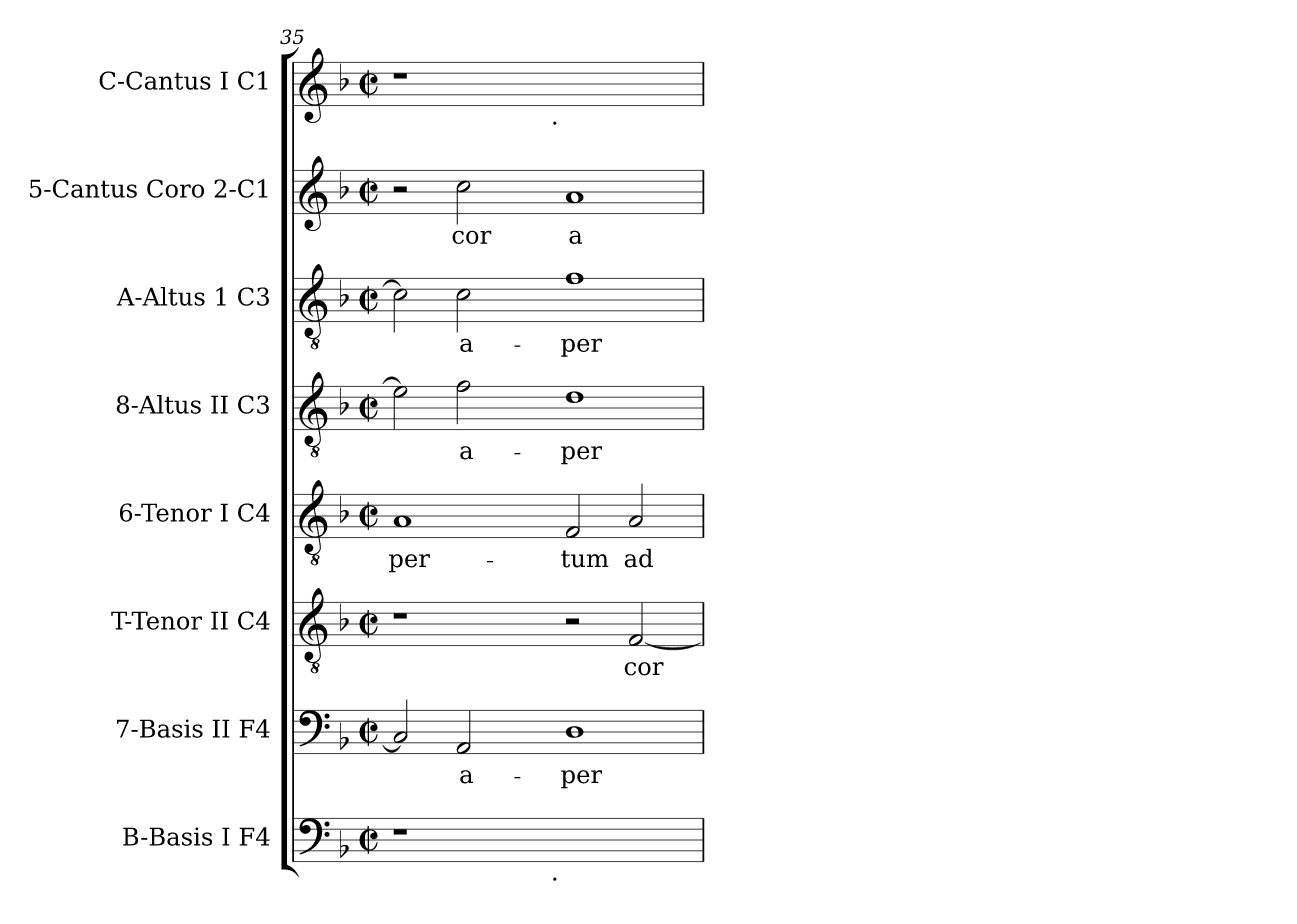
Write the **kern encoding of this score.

**kern	**kern	**text	**kern	**text	**kern	**text	**kern	**text	**kern	**text	**kern	**text	**kern
*part8	*part7	*part7	*part6	*part6	*part5	*part5	*part4	*part4	*part3	*part3	*part2	*part2	*part1
*staff8	*staff7	*staff7	*staff6	*staff6	*staff5	*staff5	*staff4	*staff4	*staff3	*staff3	*staff2	*staff2	*staff1
*I"B-Basis I  F4	*I"7-Basis II  F4	*	*I"T-Tenor II  C4	*	*I"6-Tenor I  C4	*	*I"8-Altus II  C3	*	*I"A-Altus 1  C3	*	*I"5-Cantus  Coro 2-C1	*	*I"C-Cantus I  C1
*I'B	*	*	*I'T	*	*	*	*	*	*I'A	*	*	*	*I'C
*clefF4	*clefF4	*	*clefGv2	*	*clefGv2	*	*clefGv2	*	*clefGv2	*	*clefG2	*	*clefG2
*k[b-]	*k[b-]	*	*k[b-]	*	*k[b-]	*	*k[b-]	*	*k[b-]	*	*k[b-]	*	*k[b-]
*F:	*F:	*	*F:	*	*F:	*	*F:	*	*F:	*	*F:	*	*F:
*M2/2	*M2/2	*	*M2/2	*	*M2/2	*	*M2/2	*	*M2/2	*	*M2/2	*	*M2/2
*met(c|)	*met(c|)	*	*met(c|)	*	*met(c|)	*	*met(c|)	*	*met(c|)	*	*met(c|)	*	*met(c|)
=35	=35	=35	=35	=35	=35	=35	=35	=35	=35	=35	=35	=35	=35
!	!	!LO:LY:b:cj	!	!	!	!LO:LY:b:cj	!	!LO:LY:b:cj	!	!LO:LY:b:cj	!	!	!
*^	*	*	*	*	*	*	*	*	*	*	*	*	*^
1r	2ryy	2C/]	.	1r	.	1A	-per-	2e\]	.	2c\]	.	2r	.	1r	2ryy
!	!	!	!LO:LY:b:cj	!	!	!	!	!	!LO:LY:b:cj	!	!LO:LY:b:cj	!	!LO:LY:b:cj	!	!
.	4ryy	2AA/	a-	.	.	.	.	2f\	a-	2c\	a-	2cc\	cor	.	4ryy
.	8ryy	.	.	.	.	.	.	.	.	.	.	.	.	.	8ryy
.	16ryy	.	.	.	.	.	.	.	.	.	.	.	.	.	16ryy
.	64ryy	.	.	.	.	.	.	.	.	.	.	.	.	.	64ryy
!	!	!	!	!	!	!	!	!	!	!	!	!	!	!	!LO:TX:b:t=.
!	!LO:TX:b:t=.	!	!	!	!	!	!	!	!	!	!	!	!	!	!
.	1ryy	.	.	.	.	.	.	.	.	.	.	.	.	.	1ryy
!	!	!	!LO:LY:b:cj	!	!	!	!LO:LY:b:cj	!	!LO:LY:b:cj	!	!LO:LY:b:cj	!	!LO:LY:b:cj	!	!
1ryy	.	1D	-per-	2r	.	2F/	-tum	1d	-per-	1f	-per-	1a	a-	1ryy	.
!	!	!	!	!	!LO:LY:b:cj	!	!LO:LY:b:cj	!	!	!	!	!	!	!	!
.	.	.	.	[<2F/	cor	2A/	ad	.	.	.	.	.	.	.	.
.	32.ryy	.	.	.	.	.	.	.	.	.	.	.	.	.	32.ryy
*v	*v	*	*	*	*	*	*	*	*	*	*	*	*	*v	*v
=	=	=	=	=	=	=	=	=	=	=	=	=	=
*-	*-	*-	*-	*-	*-	*-	*-	*-	*-	*-	*-	*-	*-
